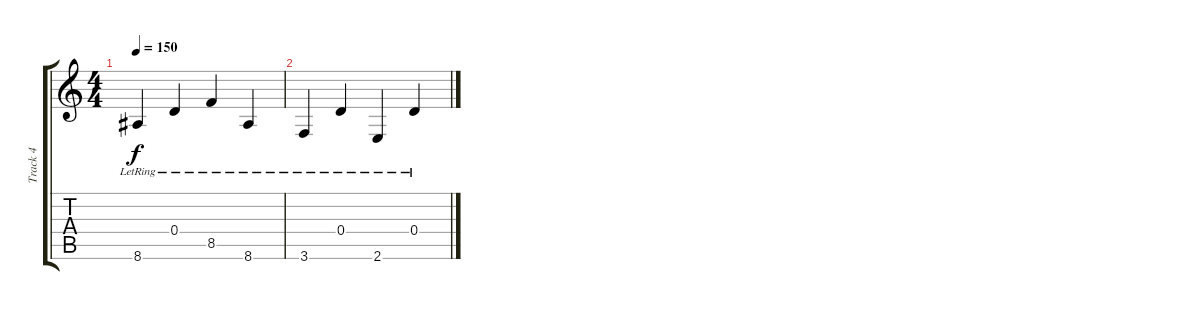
\track ("Track 4" "Track 4") {instrument distortionguitar}
\staff {score tabs}
\tuning (E4 B3 G3 D3 A2 D2) {hide}
\ts (4 4)
\tempo 150
\clef g2
\ks c
8.6{lr}.4{dy f} 0.4{lr}.4 8.5{lr}.4 8.6{lr}.4 |
3.6{lr}.4 0.4{lr}.4 2.6{lr}.4 0.4{lr}.4
